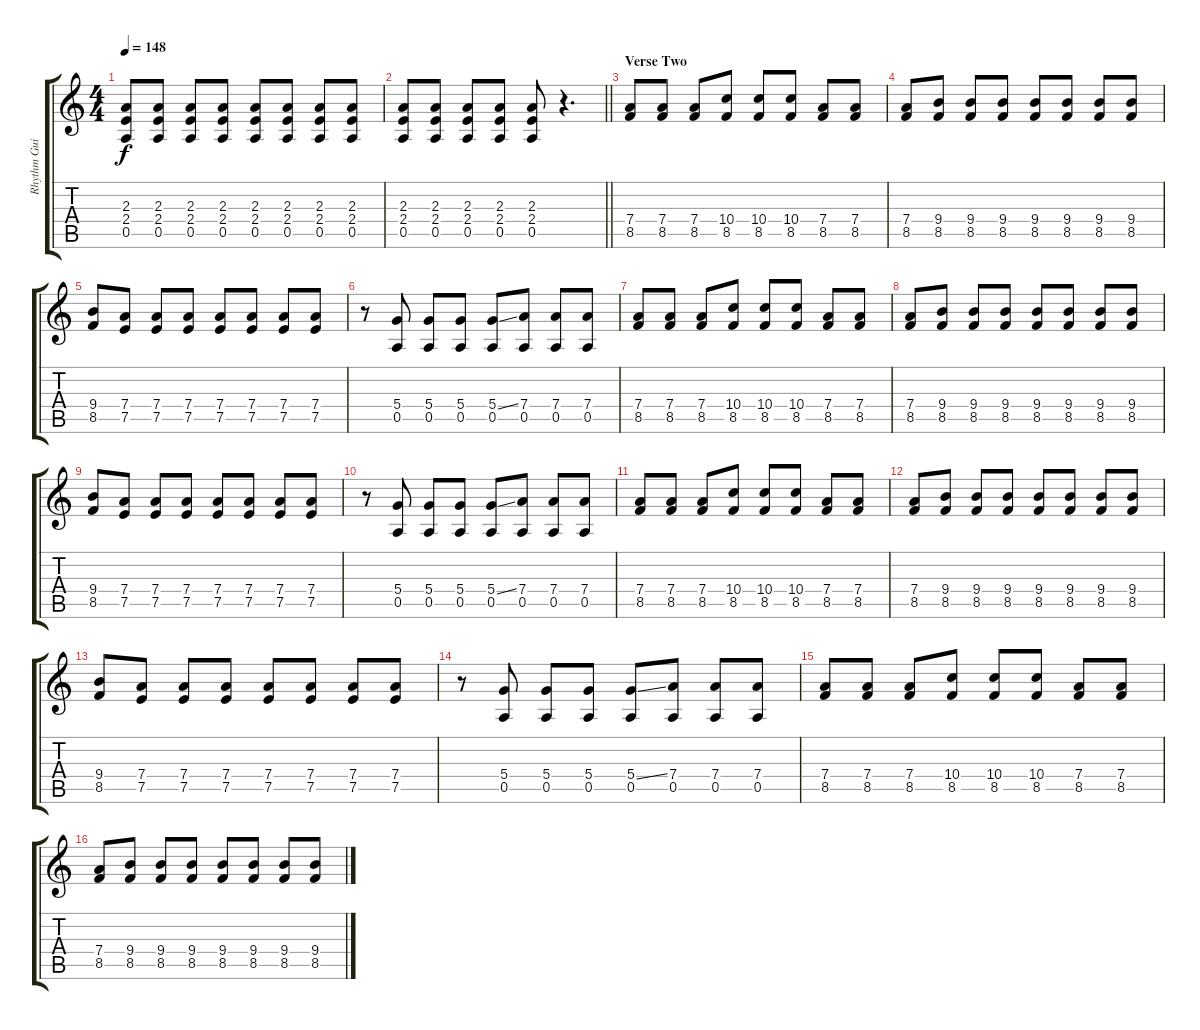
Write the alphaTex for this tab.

\track ("Rhythm Guitar" "Rhythm Gui") {instrument electricguitarmuted}
\staff {score tabs}
\tuning (E4 B3 G3 D3 A2 D2) {hide}
\ts (4 4)
\tempo 148
\clef g2
\ks c
(2.3 2.4 0.5).8{dy f} (2.3 2.4 0.5).8 (2.3 2.4 0.5).8 (2.3 2.4 0.5).8 (2.3 2.4 0.5).8 (2.3 2.4 0.5).8 (2.3 2.4 0.5).8 (2.3 2.4 0.5).8 |
\barLineRight lightlight
(2.3 2.4 0.5).8 (2.3 2.4 0.5).8 (2.3 2.4 0.5).8 (2.3 2.4 0.5).8 (2.3 2.4 0.5).8 r.4{d} |
\section ("" "Verse Two")
(7.4 8.5).8{instrument electricguitarmuted} (7.4 8.5).8 (7.4 8.5).8 (10.4 8.5).8 (10.4 8.5).8 (10.4 8.5).8 (7.4 8.5).8 (7.4 8.5).8 |
(7.4 8.5).8 (9.4 8.5).8 (9.4 8.5).8 (9.4 8.5).8 (9.4 8.5).8 (9.4 8.5).8 (9.4 8.5).8 (9.4 8.5).8 |
(9.4 8.5).8 (7.4 7.5).8 (7.4 7.5).8 (7.4 7.5).8 (7.4 7.5).8 (7.4 7.5).8 (7.4 7.5).8 (7.4 7.5).8 |
r.8 (5.4 0.5).8 (5.4 0.5).8 (5.4 0.5).8 (5.4{ss} 0.5).8 (7.4 0.5).8 (7.4 0.5).8 (7.4 0.5).8 |
(7.4 8.5).8 (7.4 8.5).8 (7.4 8.5).8 (10.4 8.5).8 (10.4 8.5).8 (10.4 8.5).8 (7.4 8.5).8 (7.4 8.5).8 |
(7.4 8.5).8 (9.4 8.5).8 (9.4 8.5).8 (9.4 8.5).8 (9.4 8.5).8 (9.4 8.5).8 (9.4 8.5).8 (9.4 8.5).8 |
(9.4 8.5).8 (7.4 7.5).8 (7.4 7.5).8 (7.4 7.5).8 (7.4 7.5).8 (7.4 7.5).8 (7.4 7.5).8 (7.4 7.5).8 |
r.8 (5.4 0.5).8 (5.4 0.5).8 (5.4 0.5).8 (5.4{ss} 0.5).8 (7.4 0.5).8 (7.4 0.5).8 (7.4 0.5).8 |
(7.4 8.5).8 (7.4 8.5).8 (7.4 8.5).8 (10.4 8.5).8 (10.4 8.5).8 (10.4 8.5).8 (7.4 8.5).8 (7.4 8.5).8 |
(7.4 8.5).8 (9.4 8.5).8 (9.4 8.5).8 (9.4 8.5).8 (9.4 8.5).8 (9.4 8.5).8 (9.4 8.5).8 (9.4 8.5).8 |
(9.4 8.5).8 (7.4 7.5).8 (7.4 7.5).8 (7.4 7.5).8 (7.4 7.5).8 (7.4 7.5).8 (7.4 7.5).8 (7.4 7.5).8 |
r.8 (5.4 0.5).8 (5.4 0.5).8 (5.4 0.5).8 (5.4{ss} 0.5).8 (7.4 0.5).8 (7.4 0.5).8 (7.4 0.5).8 |
(7.4 8.5).8 (7.4 8.5).8 (7.4 8.5).8 (10.4 8.5).8 (10.4 8.5).8 (10.4 8.5).8 (7.4 8.5).8 (7.4 8.5).8 |
(7.4 8.5).8 (9.4 8.5).8 (9.4 8.5).8 (9.4 8.5).8 (9.4 8.5).8 (9.4 8.5).8 (9.4 8.5).8 (9.4 8.5).8
